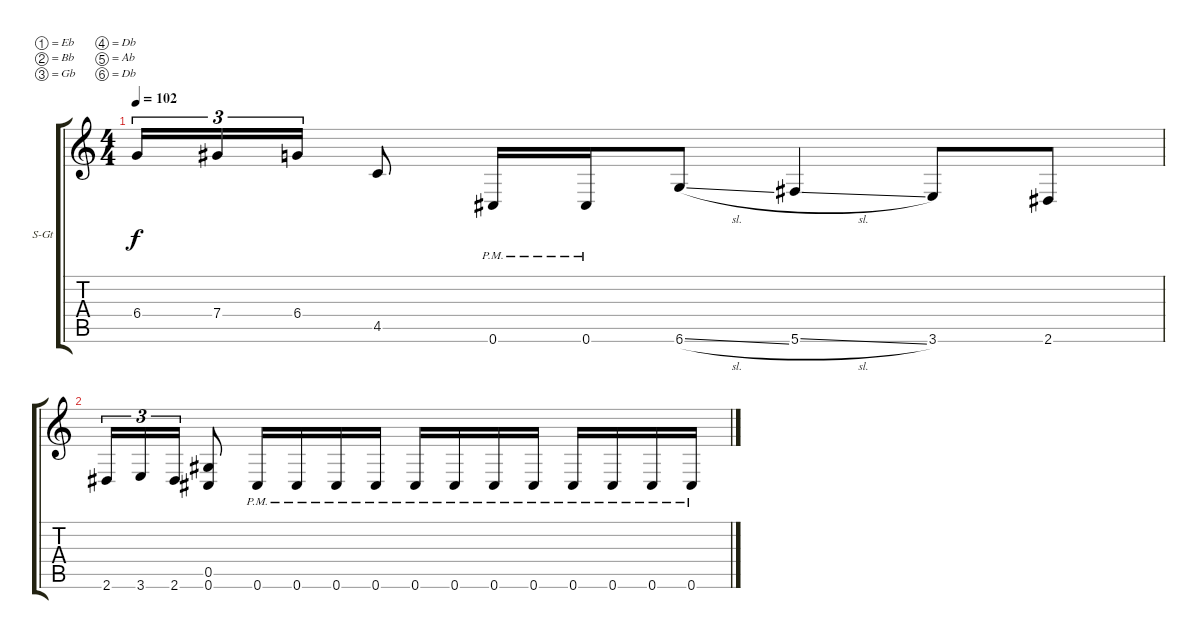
\defaultSystemsLayout 4
\bracketExtendMode groupsimilarinstruments
\firstSystemTrackNameOrientation horizontal
\otherSystemsTrackNameOrientation horizontal
\track ("Steel Guitar" "S-Gt") {instrument acousticguitarsteel}
\staff {score tabs}
\tuning (Eb4 Bb3 Gb3 Db3 Ab2 Db2)
\ts (4 4)
\tempo 102
\clef g2
\ks c
6.4.16{tu (3 2) dy f} 7.4.16{tu (3 2)} 6.4.16{tu (3 2)} 4.5.8 0.6{pm}.16 0.6{pm}.16 6.6{sl}.8 5.6{sl}.4 3.6.8 2.6.8 |
2.6.16{tu (3 2)} 3.6.16{tu (3 2)} 2.6.16{tu (3 2)} (0.6 0.5).8 0.6{pm}.16 0.6{pm}.16 0.6{pm}.16 0.6{pm}.16 0.6{pm}.16 0.6{pm}.16 0.6{pm}.16 0.6{pm}.16 0.6{pm}.16 0.6{pm}.16 0.6{pm}.16 0.6{pm}.16
